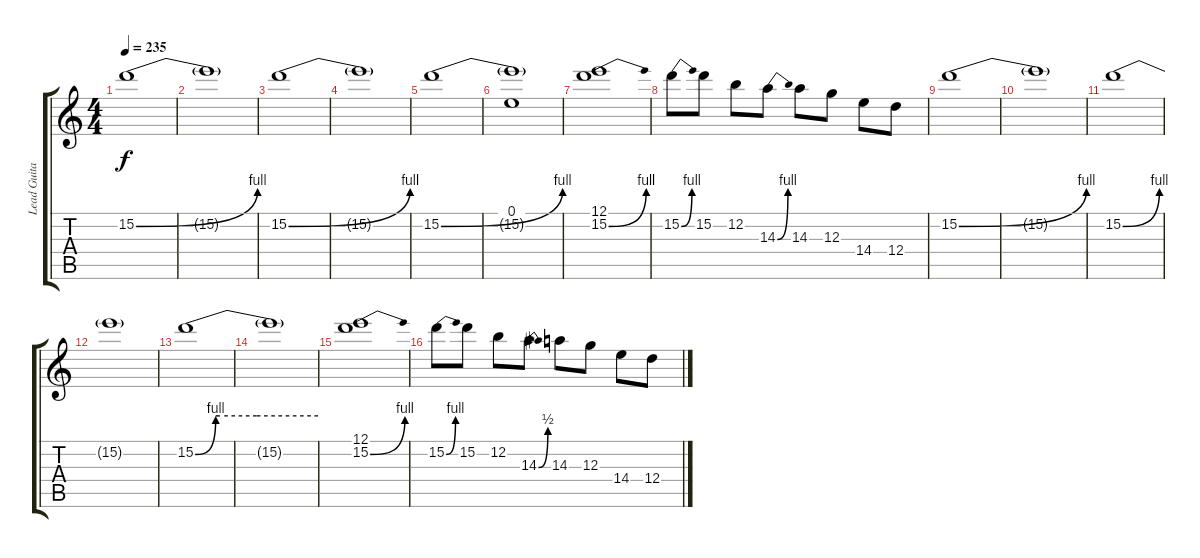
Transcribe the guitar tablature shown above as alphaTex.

\track ("Lead Guitar" "Lead Guita") {instrument contrabass}
\staff {score tabs}
\tuning (E4 B3 G3 D3 A2 E2) {hide}
\ts (4 4)
\tempo 235
\clef g2
\ks c
15.2{be (bend 0 0 60 4)}.1{dy f} |
15.2{t}.1 |
15.2{be (bend 0 0 60 4)}.1 |
15.2{t}.1 |
15.2{be (bend 0 0 60 4)}.1 |
(0.1 15.2{t}).1 |
(12.1 15.2{be (bend 0 0 60 4)}).1 |
15.2{be (bend 0 0 60 4)}.8 15.2.8 12.2.8 14.3{be (bend 0 0 60 4)}.8 14.3.8 12.3.8 14.4.8 12.4.8 |
15.2{be (bend 0 0 60 4)}.1 |
15.2{t}.1 |
15.2{be (bend 0 0 60 4)}.1 |
15.2{t}.1 |
15.2{be (custom 0 0 10 4 12 4 30 4 60 4)}.1 |
15.2{t}.1 |
(12.1 15.2{be (bend 0 0 60 4)}).1 |
15.2{be (bend 0 0 60 4)}.8 15.2.8 12.2.8 14.3{be (bend 0 0 60 2)}.8 14.3.8 12.3.8 14.4.8 12.4.8
